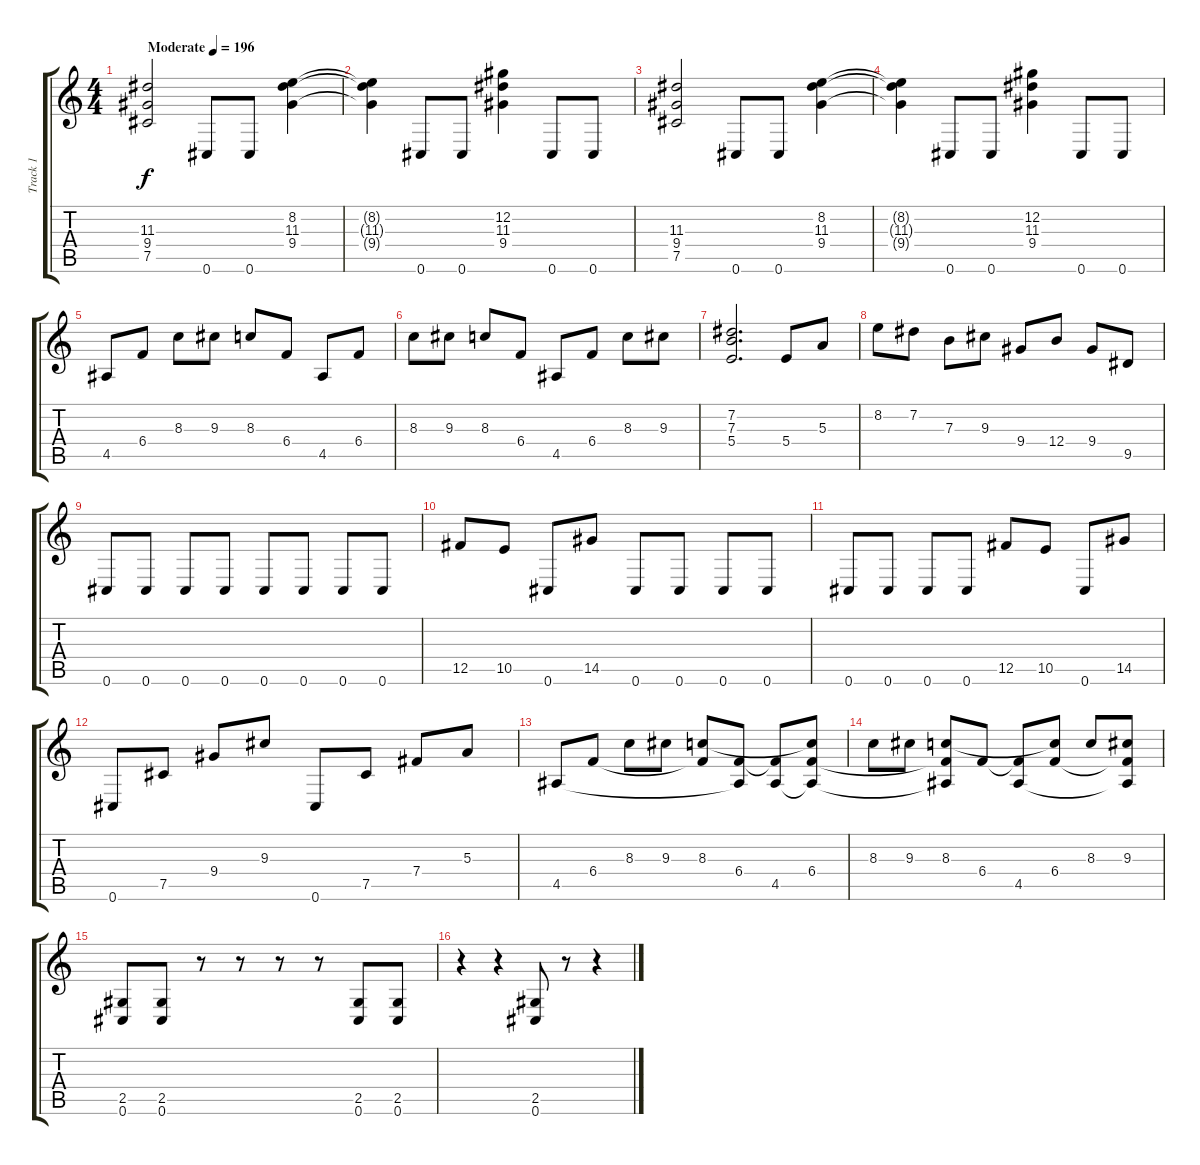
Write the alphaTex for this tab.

\track ("Track 1" "Track 1") {instrument distortionguitar}
\staff {score tabs}
\tuning (Db4 Ab3 E3 B2 Gb2 Db2) {hide}
\ts (4 4)
\tempo (196 "Moderate")
\clef g2
\ks c
(11.3 9.4 7.5).2{dy f instrument distortionguitar} 0.6.8 0.6.8 (8.2 11.3 9.4).4 |
(8.2{t} 11.3{t} 9.4{t}).4 0.6.8 0.6.8 (12.2 11.3 9.4).4 0.6.8 0.6.8 |
(11.3 9.4 7.5).2 0.6.8 0.6.8 (8.2 11.3 9.4).4 |
(8.2{t} 11.3{t} 9.4{t}).4 0.6.8 0.6.8 (12.2 11.3 9.4).4 0.6.8 0.6.8 |
4.5.8 6.4.8 8.3.8 9.3.8 8.3.8 6.4.8 4.5.8 6.4.8 |
8.3.8 9.3.8 8.3.8 6.4.8 4.5.8 6.4.8 8.3.8 9.3.8 |
(7.2 7.3 5.4).2{d} 5.4.8 5.3.8 |
8.2.8 7.2.8 7.3.8 9.3.8 9.4.8 12.4.8 9.4.8 9.5.8 |
0.6.8 0.6.8 0.6.8 0.6.8 0.6.8 0.6.8 0.6.8 0.6.8 |
12.5.8 10.5.8 0.6.8 14.5.8 0.6.8 0.6.8 0.6.8 0.6.8 |
0.6.8 0.6.8 0.6.8 0.6.8 12.5.8 10.5.8 0.6.8 14.5.8 |
0.6.8 7.5.8 9.4.8 9.3.8 0.6.8 7.5.8 7.4.8 5.3.8 |
4.5.8 6.4.8 8.3.8 9.3.8 (8.3 6.4{t}).8 (6.4 4.5{t}).8 (6.4{t} 4.5).8 (8.3{t} 6.4 4.5{t}).8 |
8.3.8 9.3.8 (8.3 6.4{t} 4.5{t}).8 6.4.8 (6.4{t} 4.5).8 (8.3{t} 6.4).8 8.3.8 (9.3 6.4{t} 4.5{t}).8 |
(2.5 0.6).8 (2.5 0.6).8 r.8 r.8 r.8 r.8 (2.5 0.6).8 (2.5 0.6).8 |
r.4 r.4 (2.5 0.6).8 r.8 r.4
